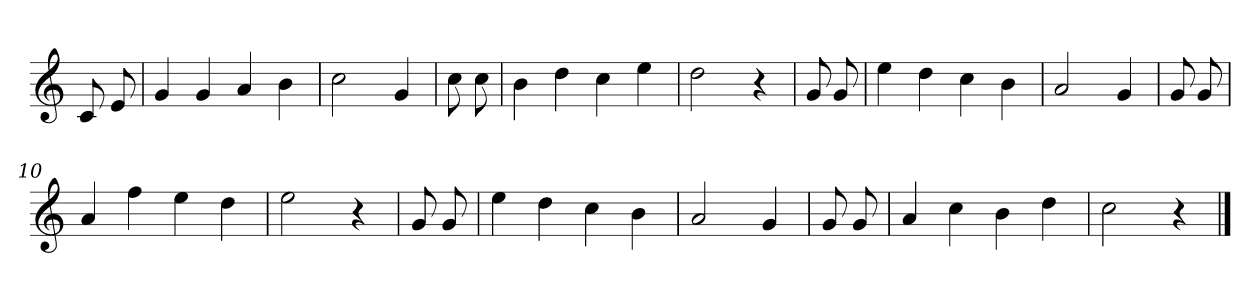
**kern
*part1
*staff1
*clefG2
*k[]
*C:
=
8c
8e
=1
4g
4g
4a
4b
=2
2cc
4g
=3
8cc
8cc
=4
4b
4dd
4cc
4ee
=5
2dd
4r
=6
8g
8g
=7
4ee
4dd
4cc
4b
=8
2a
4g
=9
8g
8g
=10
4a
4ff
4ee
4dd
=11
2ee
4r
=12
8g
8g
=13
4ee
4dd
4cc
4b
=14
2a
4g
=15
8g
8g
=16
4a
4cc
4b
4dd
=17
2cc
4r
==
*-
